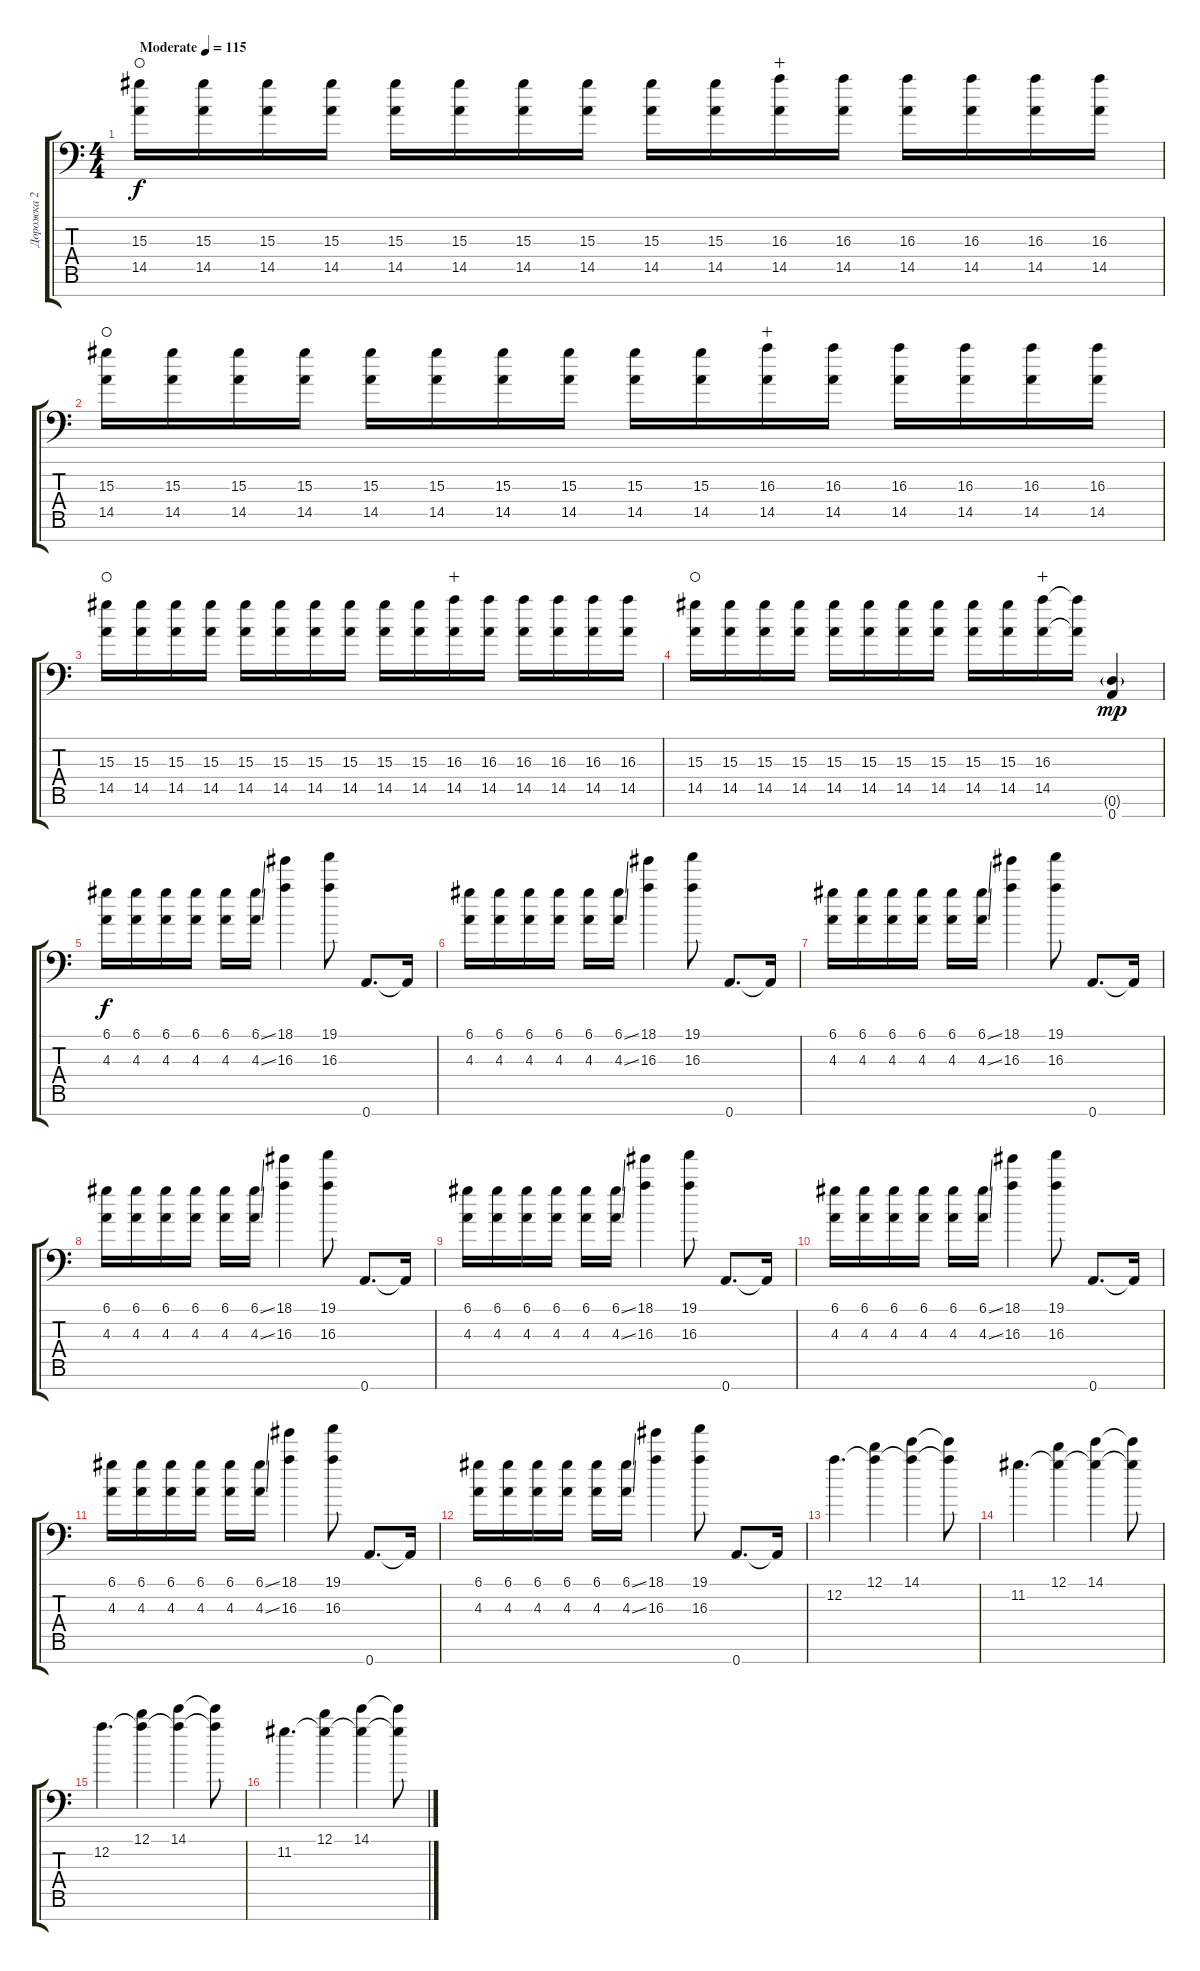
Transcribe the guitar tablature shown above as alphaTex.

\track ("Дорожка 2" "Дорожка 2") {instrument overdrivenguitar}
\staff {score tabs}
\tuning (D4 A3 F3 C3 G2 D2 A1) {hide}
\ts (4 4)
\tempo (115 "Moderate")
\clef f4
\ks c
(15.3 14.5).16{dy f volume 12 instrument overdrivenguitar waho} (15.3 14.5).16 (15.3 14.5).16 (15.3 14.5).16 (15.3 14.5).16 (15.3 14.5).16 (15.3 14.5).16 (15.3 14.5).16 (15.3 14.5).16 (15.3 14.5).16 (16.3 14.5).16{wahc} (16.3 14.5).16 (16.3 14.5).16 (16.3 14.5).16 (16.3 14.5).16 (16.3 14.5).16 |
(15.3 14.5).16{waho} (15.3 14.5).16 (15.3 14.5).16 (15.3 14.5).16 (15.3 14.5).16 (15.3 14.5).16 (15.3 14.5).16 (15.3 14.5).16 (15.3 14.5).16 (15.3 14.5).16 (16.3 14.5).16{wahc} (16.3 14.5).16 (16.3 14.5).16 (16.3 14.5).16 (16.3 14.5).16 (16.3 14.5).16 |
(15.3 14.5).16{waho} (15.3 14.5).16 (15.3 14.5).16 (15.3 14.5).16 (15.3 14.5).16 (15.3 14.5).16 (15.3 14.5).16 (15.3 14.5).16 (15.3 14.5).16 (15.3 14.5).16 (16.3 14.5).16{wahc} (16.3 14.5).16 (16.3 14.5).16 (16.3 14.5).16 (16.3 14.5).16 (16.3 14.5).16 |
(15.3 14.5).16{waho} (15.3 14.5).16 (15.3 14.5).16 (15.3 14.5).16 (15.3 14.5).16 (15.3 14.5).16 (15.3 14.5).16 (15.3 14.5).16 (15.3 14.5).16 (15.3 14.5).16 (16.3 14.5).16{wahc} (16.3{t} 14.5{t}).16 (0.6{g} 0.7).4{dy mp} |
(6.1 4.3).16{dy f volume 12} (6.1 4.3).16 (6.1 4.3).16 (6.1 4.3).16 (6.1 4.3).16 (6.1{ss} 4.3{ss}).16 (18.1 16.3).4 (19.1 16.3).8 0.7.8{d} 0.7{t}.16 |
(6.1 4.3).16 (6.1 4.3).16 (6.1 4.3).16 (6.1 4.3).16 (6.1 4.3).16 (6.1{ss} 4.3{ss}).16 (18.1 16.3).4 (19.1 16.3).8 0.7.8{d} 0.7{t}.16 |
(6.1 4.3).16 (6.1 4.3).16 (6.1 4.3).16 (6.1 4.3).16 (6.1 4.3).16 (6.1{ss} 4.3{ss}).16 (18.1 16.3).4 (19.1 16.3).8 0.7.8{d} 0.7{t}.16 |
(6.1 4.3).16 (6.1 4.3).16 (6.1 4.3).16 (6.1 4.3).16 (6.1 4.3).16 (6.1{ss} 4.3{ss}).16 (18.1 16.3).4 (19.1 16.3).8 0.7.8{d} 0.7{t}.16 |
(6.1 4.3).16{volume 12} (6.1 4.3).16 (6.1 4.3).16 (6.1 4.3).16 (6.1 4.3).16 (6.1{ss} 4.3{ss}).16 (18.1 16.3).4 (19.1 16.3).8 0.7.8{d} 0.7{t}.16 |
(6.1 4.3).16 (6.1 4.3).16 (6.1 4.3).16 (6.1 4.3).16 (6.1 4.3).16 (6.1{ss} 4.3{ss}).16 (18.1 16.3).4 (19.1 16.3).8 0.7.8{d} 0.7{t}.16 |
(6.1 4.3).16 (6.1 4.3).16 (6.1 4.3).16 (6.1 4.3).16 (6.1 4.3).16 (6.1{ss} 4.3{ss}).16 (18.1 16.3).4 (19.1 16.3).8 0.7.8{d} 0.7{t}.16 |
(6.1 4.3).16 (6.1 4.3).16 (6.1 4.3).16 (6.1 4.3).16 (6.1 4.3).16 (6.1{ss} 4.3{ss}).16 (18.1 16.3).4 (19.1 16.3).8 0.7.8{d} 0.7{t}.16 |
12.2.4{d} (12.1 12.2{t}).4 (14.1 12.2{t}).4 (14.1{t} 12.2{t}).8 |
11.2.4{d} (12.1 11.2{t}).4 (14.1 11.2{t}).4 (14.1{t} 11.2{t}).8 |
12.2.4{d} (12.1 12.2{t}).4 (14.1 12.2{t}).4 (14.1{t} 12.2{t}).8 |
11.2.4{d} (12.1 11.2{t}).4 (14.1 11.2{t}).4 (14.1{t} 11.2{t}).8
